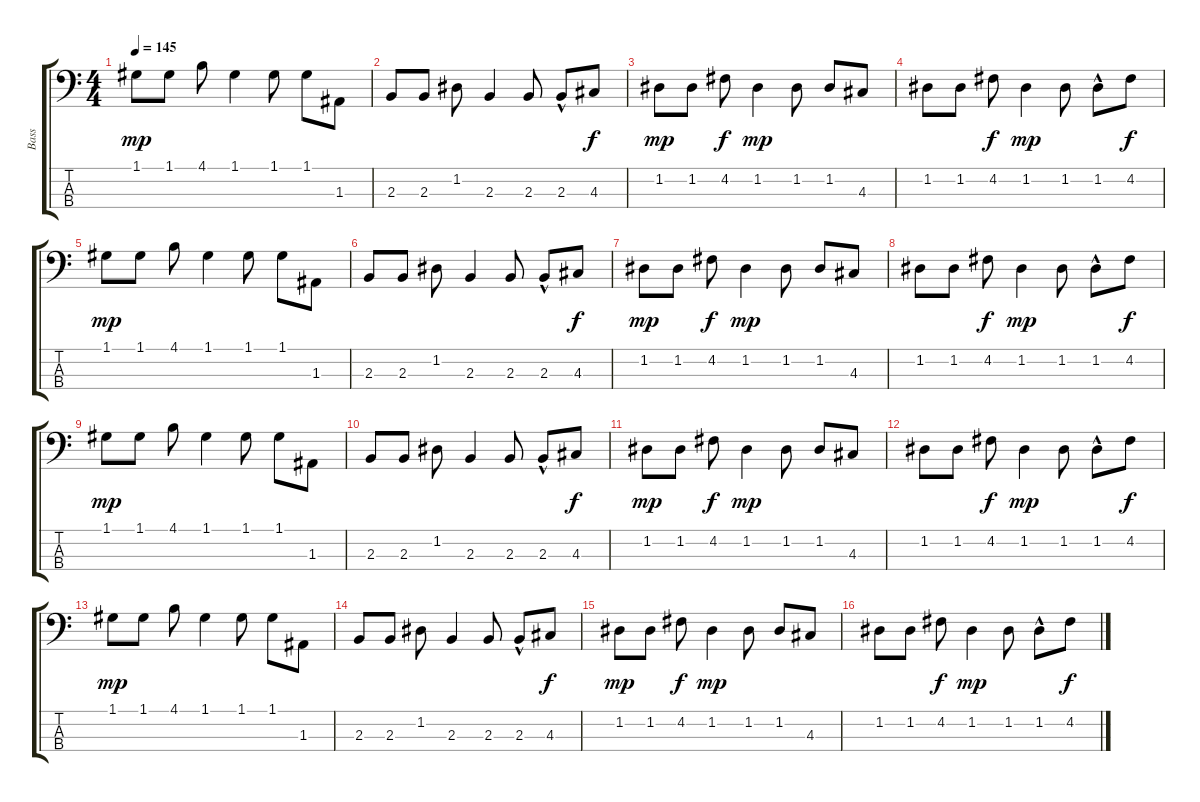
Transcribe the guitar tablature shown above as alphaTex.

\track ("Bass " "Bass ") {instrument electricbassfinger}
\staff {score tabs}
\tuning (G2 D2 A1 E1) {hide}
\ts (4 4)
\tempo 145
\clef f4
\ks c
1.1.8{dy mp} 1.1.8 4.1.8 1.1.4 1.1.8 1.1.8 1.3.8 |
2.3.8 2.3.8 1.2.8 2.3.4 2.3.8 2.3{hac}.8 4.3.8{dy f} |
1.2.8{dy mp} 1.2.8 4.2.8{dy f} 1.2.4{dy mp} 1.2.8 1.2.8 4.3.8 |
1.2.8 1.2.8 4.2.8{dy f} 1.2.4{dy mp} 1.2.8 1.2{hac}.8 4.2.8{dy f} |
1.1.8{dy mp} 1.1.8 4.1.8 1.1.4 1.1.8 1.1.8 1.3.8 |
2.3.8 2.3.8 1.2.8 2.3.4 2.3.8 2.3{hac}.8 4.3.8{dy f} |
1.2.8{dy mp} 1.2.8 4.2.8{dy f} 1.2.4{dy mp} 1.2.8 1.2.8 4.3.8 |
1.2.8 1.2.8 4.2.8{dy f} 1.2.4{dy mp} 1.2.8 1.2{hac}.8 4.2.8{dy f} |
1.1.8{dy mp} 1.1.8 4.1.8 1.1.4 1.1.8 1.1.8 1.3.8 |
2.3.8 2.3.8 1.2.8 2.3.4 2.3.8 2.3{hac}.8 4.3.8{dy f} |
1.2.8{dy mp} 1.2.8 4.2.8{dy f} 1.2.4{dy mp} 1.2.8 1.2.8 4.3.8 |
1.2.8 1.2.8 4.2.8{dy f} 1.2.4{dy mp} 1.2.8 1.2{hac}.8 4.2.8{dy f} |
1.1.8{dy mp} 1.1.8 4.1.8 1.1.4 1.1.8 1.1.8 1.3.8 |
2.3.8 2.3.8 1.2.8 2.3.4 2.3.8 2.3{hac}.8 4.3.8{dy f} |
1.2.8{dy mp} 1.2.8 4.2.8{dy f} 1.2.4{dy mp} 1.2.8 1.2.8 4.3.8 |
1.2.8 1.2.8 4.2.8{dy f} 1.2.4{dy mp} 1.2.8 1.2{hac}.8 4.2.8{dy f}
